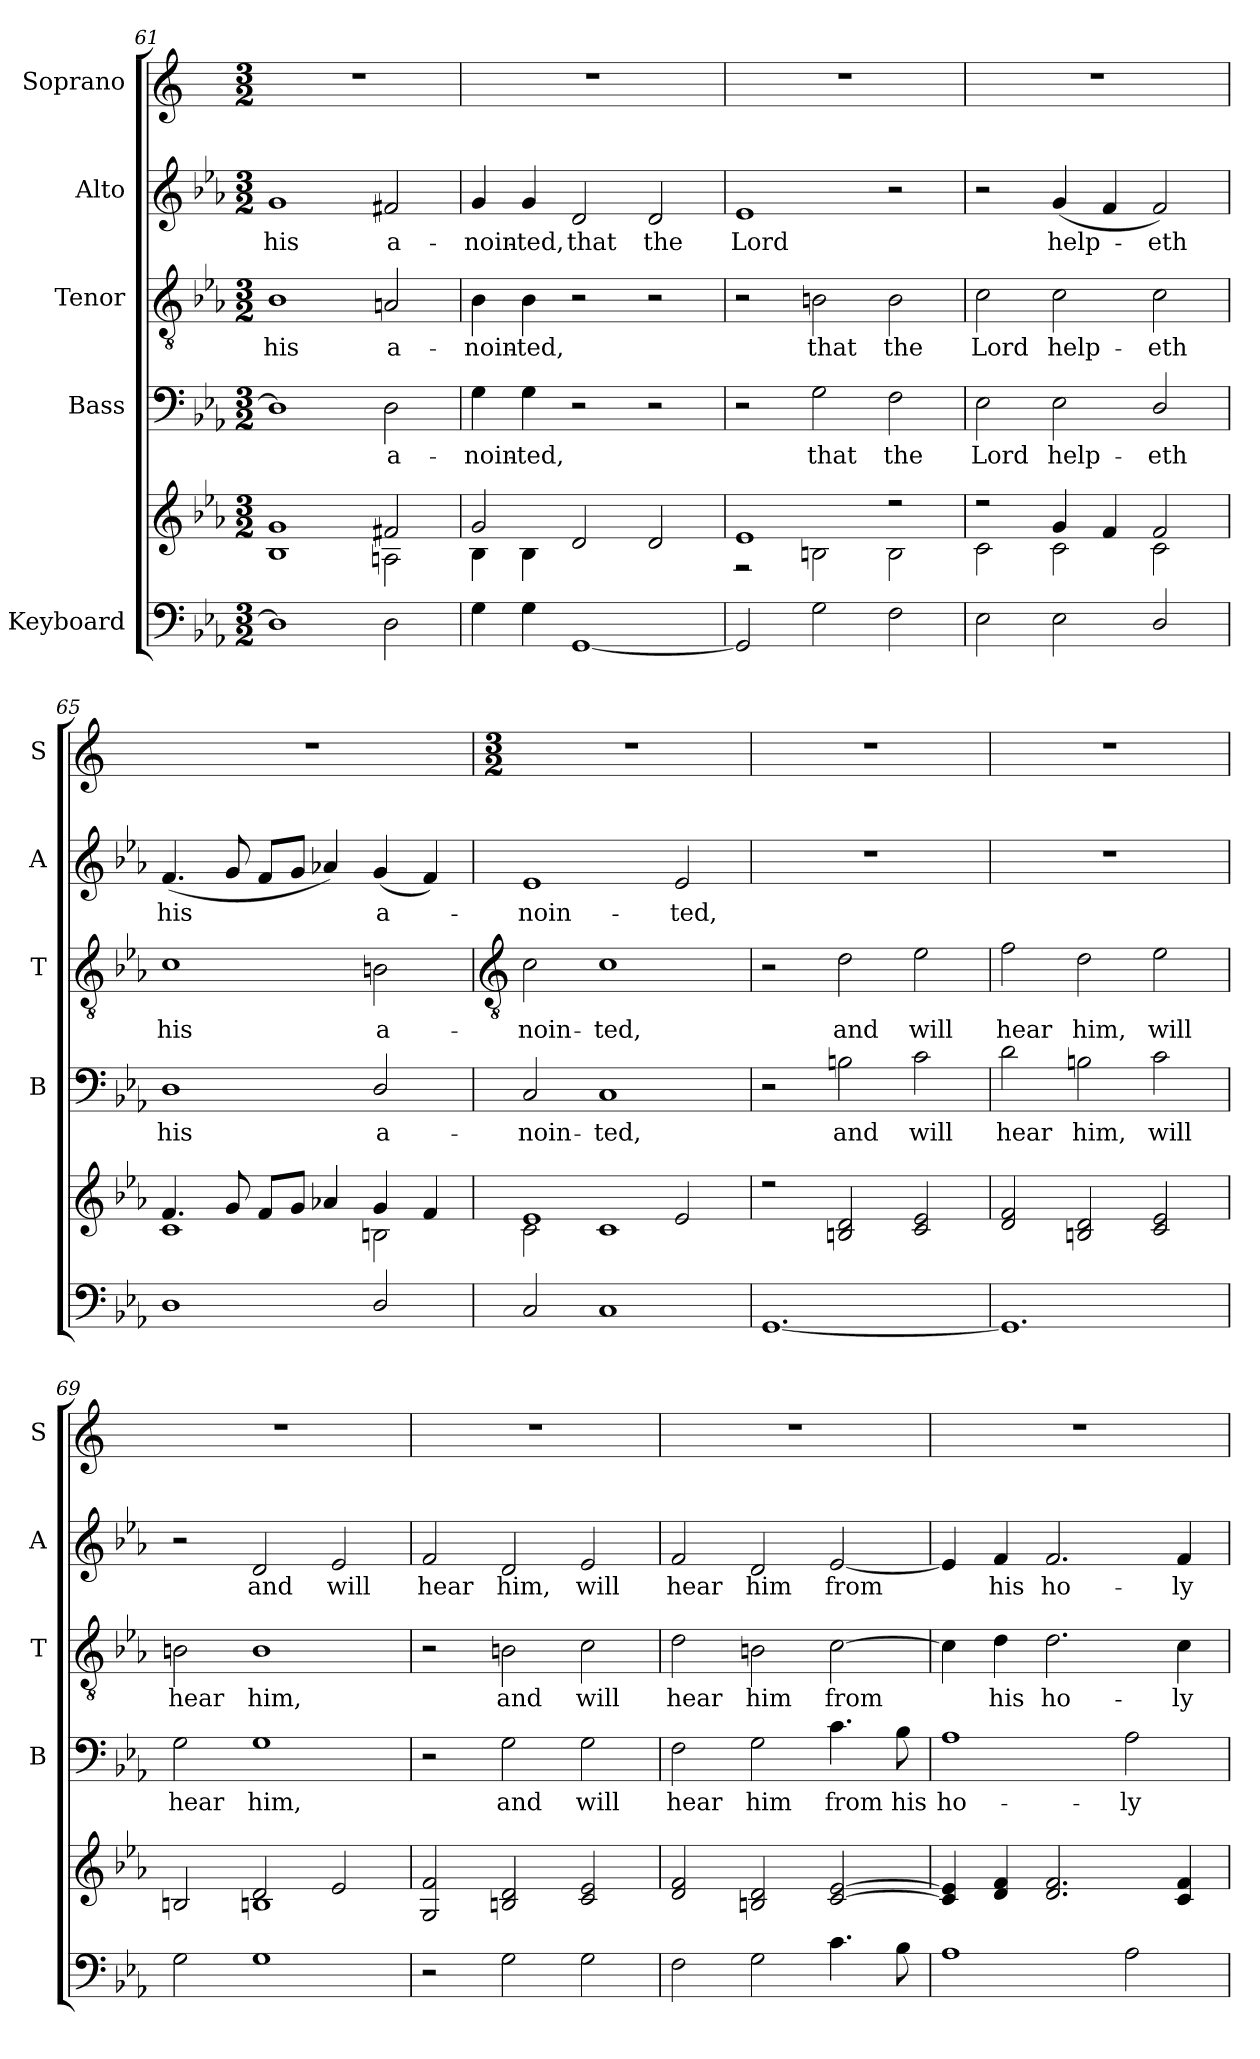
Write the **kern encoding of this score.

**kern	**kern	**kern	**text	**kern	**text	**kern	**text	**kern
*part5	*part5	*part4	*part4	*part3	*part3	*part2	*part2	*part1
*staff6	*staff5	*staff4	*staff4	*staff3	*staff3	*staff2	*staff2	*staff1
*I"Keyboard	*	*I"Bass	*	*I"Tenor	*	*I"Alto	*	*I"Soprano
*	*	*I'B	*	*I'T	*	*I'A	*	*I'S
*clefF4	*clefG2	*clefF4	*	*clefGv2	*	*clefG2	*	*clefG2
*k[b-e-a-]	*k[b-e-a-]	*k[b-e-a-]	*	*k[b-e-a-]	*	*k[b-e-a-]	*	*k[]
*E-:	*E-:	*E-:	*	*E-:	*	*E-:	*	*C:
*M3/2	*M3/2	*M3/2	*	*M3/2	*	*M3/2	*	*M3/2
=61	=61	=61	=61	=61	=61	=61	=61	=61
*	*^	*	*	*	*	*	*	*
!	!	!	!	!	!	!LO:LY:b	!	!LO:LY:b	!
1D]	1g/	1B-\	1D]	.	1B-	his	1g	his	1.r
!	!	!	!	!LO:LY:b	!	!LO:LY:b	!	!LO:LY:b	!
2D	2f#X/	2An\	2D	a-	2An	a-	2f#X	a-	.
=62	=62	=62	=62	=62	=62	=62	=62	=62	=62
!	!	!	!	!LO:LY:b	!	!LO:LY:b	!	!LO:LY:b	!
4G	2g/	4B-\	4G	-noin-	4B-	-noin-	4g	-noin-	1.r
!	!	!	!	!LO:LY:b	!	!LO:LY:b	!	!LO:LY:b	!
4G	.	4B-\	4G	-ted,	4B-	-ted,	4g	-ted,	.
!	!	!	!	!	!	!	!	!LO:LY:b	!
[1GG	2d/	2ryy	2r	.	2r	.	2d	that	.
!	!	!	!	!	!	!	!	!LO:LY:b	!
.	2d/	2ryy	2r	.	2r	.	2d	the	.
=63	=63	=63	=63	=63	=63	=63	=63	=63	=63
!	!	!	!	!	!	!	!	!LO:LY:b	!
2GG]	1e-/	2r	2r	.	2r	.	1e-	Lord	1.r
!	!	!	!	!LO:LY:b	!	!LO:LY:b	!	!	!
2G	.	2Bn\	2G	that	2Bn	that	.	.	.
!	!	!	!	!LO:LY:b	!	!LO:LY:b	!	!	!
2F	2r	2B\	2F	the	2B	the	2r	.	.
=64	=64	=64	=64	=64	=64	=64	=64	=64	=64
!	!	!	!	!LO:LY:b	!	!LO:LY:b	!	!	!
2E-	2r	2c\	2E-	Lord	2c	Lord	2r	.	1.r
!	!	!	!	!LO:LY:b	!	!LO:LY:b	!	!LO:LY:b	!
2E-	4g/	2c\	2E-	help-	2c	help-	(<4g	help-	.
.	4f/	.	.	.	.	.	4f	.	.
!	!	!	!	!LO:LY:b	!	!LO:LY:b	!	!LO:LY:b	!
2D/	2f/	2c\	2D/	-eth	2c	-eth	2f)	eth	.
=65	=65	=65	=65	=65	=65	=65	=65	=65	=65
!	!	!	!	!LO:LY:b	!	!LO:LY:b	!	!LO:LY:b	!
1D	4.f/	1c\	1D	his	1c	his	(<4.f	his	1.r
.	8g/	.	.	.	.	.	8g	.	.
.	8f/L	.	.	.	.	.	8fL	.	.
.	8g/J	.	.	.	.	.	8gJ	.	.
.	4a-X/	.	.	.	.	.	4a-X)	.	.
!	!	!	!	!LO:LY:b	!	!LO:LY:b	!	!LO:LY:b	!
2D/	4g/	2Bn\	2D/	a-	2Bn	a-	(<4g	a-	.
.	4f/	.	.	.	.	.	4f)	.	.
!!LO:LB:g=z
=66	=66	=66	=66	=66	=66	=66	=66	=66	=66
*	*	*	*	*	*clefGv2	*	*	*	*
*	*	*	*	*	*	*	*	*	*M3/2
!	!	!	!	!LO:LY:b	!	!LO:LY:b	!	!LO:LY:b	!
2C	1e-/	2c\	2C	-noin-	2c	-noin-	1e-	noin-	1.r
!	!	!	!	!LO:LY:b	!	!LO:LY:b	!	!	!
1C	.	1c\	1C	-ted,	1c	-ted,	.	.	.
!	!	!	!	!	!	!	!	!LO:LY:b	!
.	2e-/	.	.	.	.	.	2e-	-ted,	.
=67	=67	=67	=67	=67	=67	=67	=67	=67	=67
!	!	!LO:N:vis=1	!	!	!	!	!LO:N:vis=1	!	!
[1.GG	2r	1.ryy	2r	.	2r	.	1.r	.	1.r
!	!	!	!	!LO:LY:b	!	!LO:LY:b	!	!	!
.	2Bn/ 2d/	.	2Bn	and	2d	and	.	.	.
!	!	!	!	!LO:LY:b	!	!LO:LY:b	!	!	!
.	2c/ 2e-/	.	2c	will	2e-	will	.	.	.
=68	=68	=68	=68	=68	=68	=68	=68	=68	=68
!	!	!LO:N:vis=1	!	!LO:LY:b	!	!LO:LY:b	!LO:N:vis=1	!	!
1.GG]	2d/ 2f/	1.ryy	2d	hear	2f	hear	1.r	.	1.r
!	!	!	!	!LO:LY:b	!	!LO:LY:b	!	!	!
.	2Bn/ 2d/	.	2Bn	him,	2d	him,	.	.	.
!	!	!	!	!LO:LY:b	!	!LO:LY:b	!	!	!
.	2c/ 2e-/	.	2c	will	2e-	will	.	.	.
=69	=69	=69	=69	=69	=69	=69	=69	=69	=69
!	!	!	!	!LO:LY:b	!	!LO:LY:b	!	!	!
2G	2Bn/	2ryy	2G	hear	2Bn	hear	2r	.	1.r
!	!	!	!	!LO:LY:b	!	!LO:LY:b	!	!LO:LY:b	!
1G	2d/	1Bn\	1G	him,	1B	him,	2d	and	.
!	!	!	!	!	!	!	!	!LO:LY:b	!
.	2e-/	.	.	.	.	.	2e-	will	.
=70	=70	=70	=70	=70	=70	=70	=70	=70	=70
!	!	!LO:N:vis=1	!	!	!	!	!	!LO:LY:b	!
2r	2G/ 2f/	1.ryy	2r	.	2r	.	2f	hear	1.r
!	!	!	!	!LO:LY:b	!	!LO:LY:b	!	!LO:LY:b	!
2G	2Bn/ 2d/	.	2G	and	2Bn	and	2d	him,	.
!	!	!	!	!LO:LY:b	!	!LO:LY:b	!	!LO:LY:b	!
2G	2c/ 2e-/	.	2G	will	2c	will	2e-	will	.
=71	=71	=71	=71	=71	=71	=71	=71	=71	=71
!	!	!LO:N:vis=1	!	!LO:LY:b	!	!LO:LY:b	!	!LO:LY:b	!
2F	2d/ 2f/	1.ryy	2F	hear	2d	hear	2f	hear	1.r
!	!	!	!	!LO:LY:b	!	!LO:LY:b	!	!LO:LY:b	!
2G	2Bn/ 2d/	.	2G	him	2Bn	him	2d	him	.
!	!	!	!	!LO:LY:b	!	!LO:LY:b	!	!LO:LY:b	!
4.c	[2c/ [2e-/	.	4.c	from	[2c	from	[2e-	from	.
!	!	!	!	!LO:LY:b	!	!	!	!	!
8B-	.	.	8B-	his	.	.	.	.	.
=72	=72	=72	=72	=72	=72	=72	=72	=72	=72
!	!	!LO:N:vis=1	!	!LO:LY:b	!	!	!	!	!
1A-	4c/] 4e-/]	1.ryy	1A-	ho-	4c]	.	4e-]	.	1.r
!	!	!	!	!	!	!LO:LY:b	!	!LO:LY:b	!
.	4d/ 4f/	.	.	.	4d	his	4f	his	.
!	!	!	!	!	!	!LO:LY:b	!	!LO:LY:b	!
.	2.d/ 2.f/	.	.	.	2.d	ho-	2.f	ho-	.
!	!	!	!	!LO:LY:b	!	!	!	!	!
2A-	.	.	2A-	-ly	.	.	.	.	.
!	!	!	!	!	!	!LO:LY:b	!	!LO:LY:b	!
.	4c/ 4f/	.	.	.	4c	-ly	4f	-ly	.
*	*v	*v	*	*	*	*	*	*	*
=	=	=	=	=	=	=	=	=
*-	*-	*-	*-	*-	*-	*-	*-	*-
